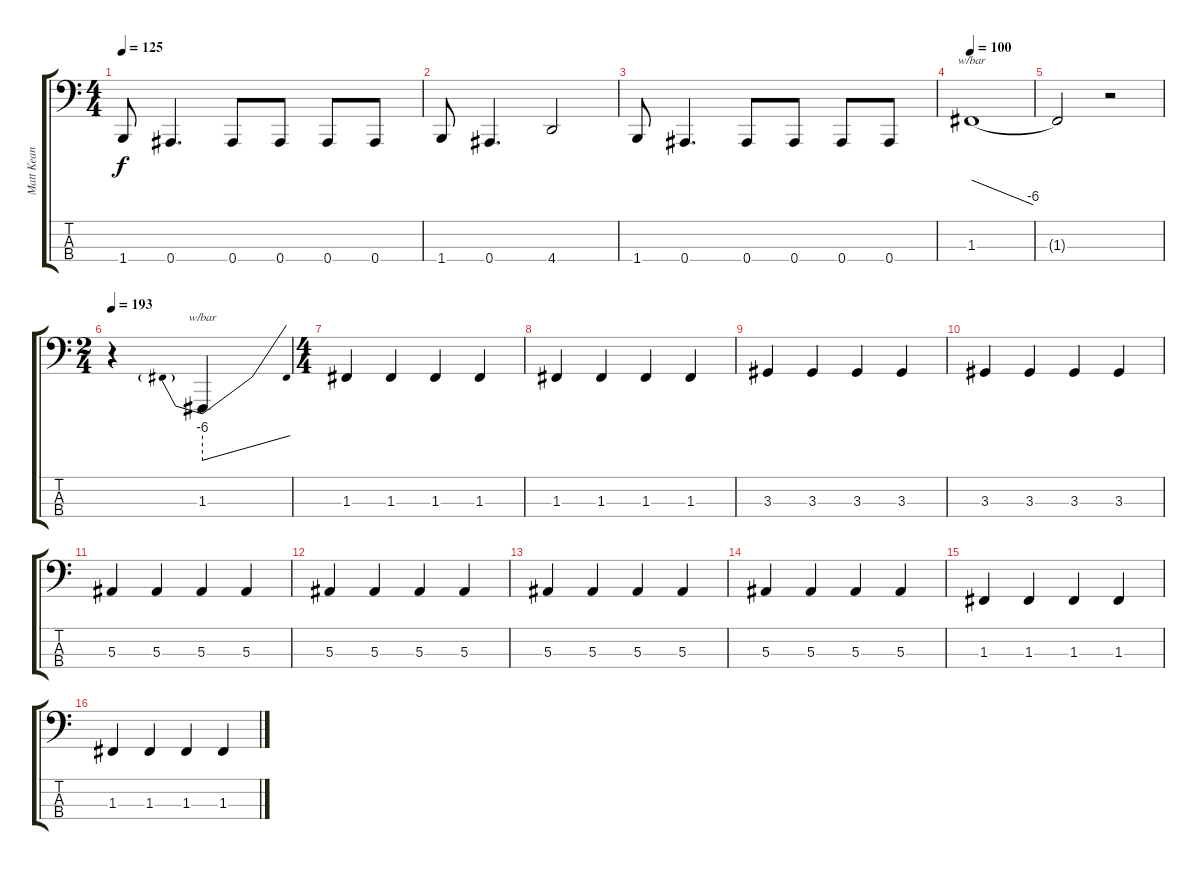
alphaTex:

\track ("Matt Kean" "Matt Kean") {instrument electricbassfinger}
\staff {score tabs}
\tuning (Eb2 Bb1 F1 Bb0) {hide}
\ts (4 4)
\tempo 125
\clef f4
\ks c
1.4.8{dy f} 0.4.4{d} 0.4.8 0.4.8 0.4.8 0.4.8 |
1.4.8 0.4.4{d} 4.4.2 |
1.4.8 0.4.4{d} 0.4.8 0.4.8 0.4.8 0.4.8 |
\tempo 100
1.3.1{tbe (dive default 0 0 60 -24)} |
1.3{t}.2 r.2 |
\ts (2 4)
\tempo 193
r.4 1.3.4{tbe (predivedive default 0 -24 60 0)} |
\ts (4 4)
1.3.4 1.3.4 1.3.4 1.3.4 |
1.3.4 1.3.4 1.3.4 1.3.4 |
3.3.4 3.3.4 3.3.4 3.3.4 |
3.3.4 3.3.4 3.3.4 3.3.4 |
5.3.4 5.3.4 5.3.4 5.3.4 |
5.3.4 5.3.4 5.3.4 5.3.4 |
5.3.4 5.3.4 5.3.4 5.3.4 |
5.3.4 5.3.4 5.3.4 5.3.4 |
1.3.4 1.3.4 1.3.4 1.3.4 |
1.3.4 1.3.4 1.3.4 1.3.4
